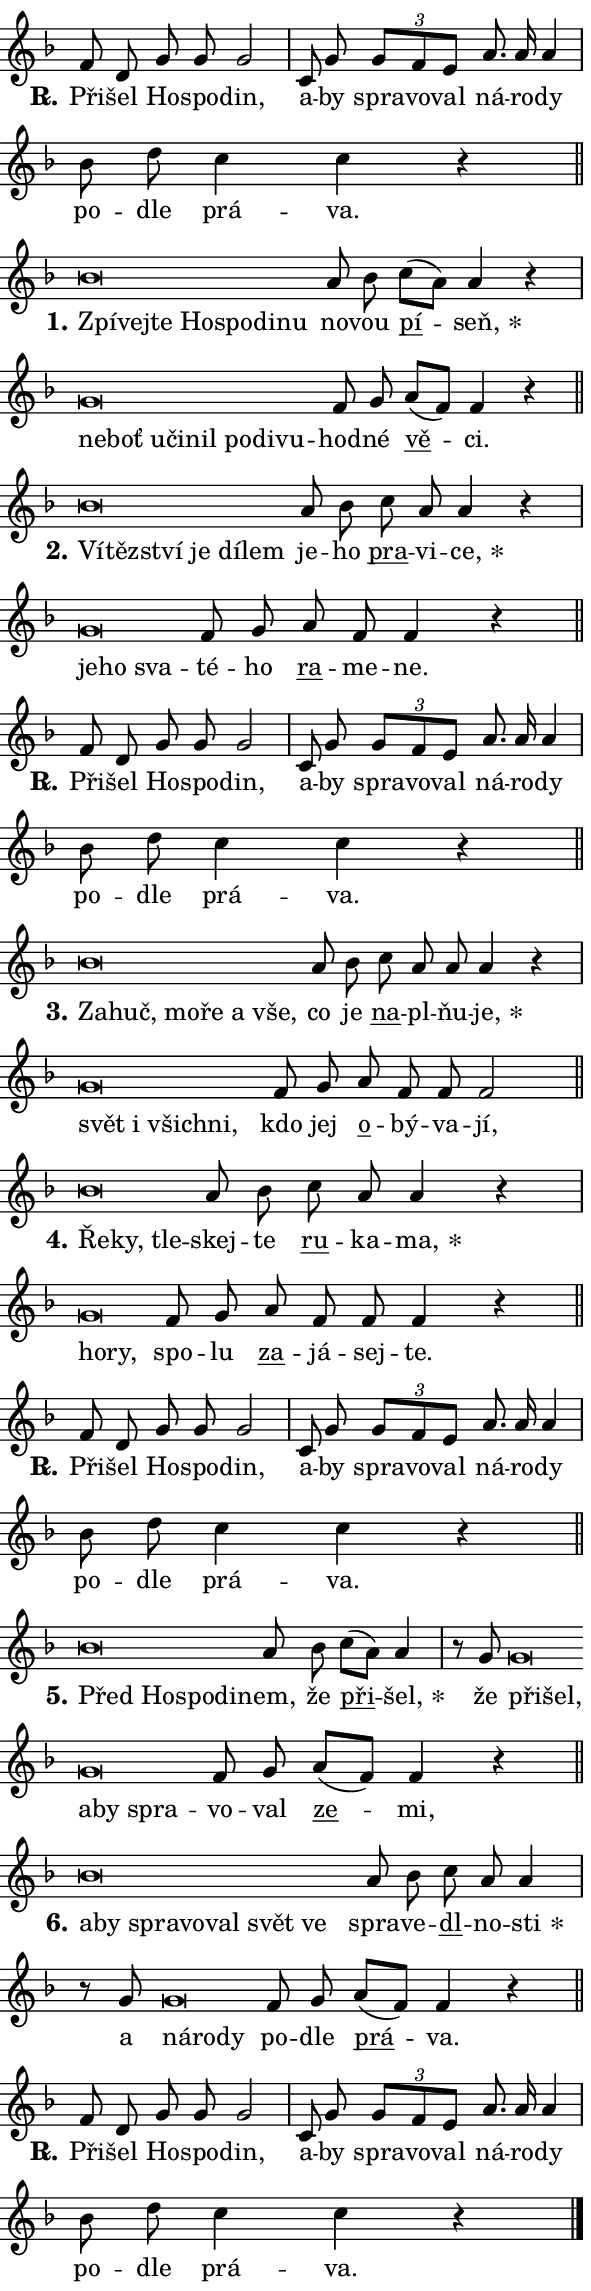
\version "2.24.0"
\header { tagline = "" }
\paper {
  indent = 0\cm
  top-margin = 0\cm
  right-margin = 0.13\cm % to fit lyric hyphens
  bottom-margin = 0\cm
  left-margin = 0\cm
  paper-width = 10\cm
  page-breaking = #ly:one-page-breaking
  system-system-spacing.basic-distance = #11
  score-system-spacing.basic-distance = #11
  ragged-last = ##f
}


%% Author: Thomas Morley
%% https://lists.gnu.org/archive/html/lilypond-user/2020-05/msg00002.html
#(define (line-position grob)
"Returns position of @var[grob} in current system:
   @code{'start}, if at first time-step
   @code{'end}, if at last time-step
   @code{'middle} otherwise
"
  (let* ((col (ly:item-get-column grob))
         (ln (ly:grob-object col 'left-neighbor))
         (rn (ly:grob-object col 'right-neighbor))
         (col-to-check-left (if (ly:grob? ln) ln col))
         (col-to-check-right (if (ly:grob? rn) rn col))
         (break-dir-left
           (and
             (ly:grob-property col-to-check-left 'non-musical #f)
             (ly:item-break-dir col-to-check-left)))
         (break-dir-right
           (and
             (ly:grob-property col-to-check-right 'non-musical #f)
             (ly:item-break-dir col-to-check-right))))
        (cond ((eqv? 1 break-dir-left) 'start)
              ((eqv? -1 break-dir-right) 'end)
              (else 'middle))))

#(define (tranparent-at-line-position vctor)
  (lambda (grob)
  "Relying on @code{line-position} select the relevant enry from @var{vctor}.
Used to determine transparency,"
    (case (line-position grob)
      ((end) (not (vector-ref vctor 0)))
      ((middle) (not (vector-ref vctor 1)))
      ((start) (not (vector-ref vctor 2))))))

noteHeadBreakVisibility =
#(define-music-function (break-visibility)(vector?)
"Makes @code{NoteHead}s transparent relying on @var{break-visibility}"
#{
  \override NoteHead.transparent =
    #(tranparent-at-line-position break-visibility)
#})

#(define delete-ledgers-for-transparent-note-heads
  (lambda (grob)
    "Reads whether a @code{NoteHead} is transparent.
If so this @code{NoteHead} is removed from @code{'note-heads} from
@var{grob}, which is supposed to be @code{LedgerLineSpanner}.
As a result ledgers are not printed for this @code{NoteHead}"
    (let* ((nhds-array (ly:grob-object grob 'note-heads))
           (nhds-list
             (if (ly:grob-array? nhds-array)
                 (ly:grob-array->list nhds-array)
                 '()))
           ;; Relies on the transparent-property being done before
           ;; Staff.LedgerLineSpanner.after-line-breaking is executed.
           ;; This is fragile ...
           (to-keep
             (remove
               (lambda (nhd)
                 (ly:grob-property nhd 'transparent #f))
               nhds-list)))
      ;; TODO find a better method to iterate over grob-arrays, similiar
      ;; to filter/remove etc for lists
      ;; For now rebuilt from scratch
      (set! (ly:grob-object grob 'note-heads)  '())
      (for-each
        (lambda (nhd)
          (ly:pointer-group-interface::add-grob grob 'note-heads nhd))
        to-keep))))

squashNotes = {
  \override NoteHead.X-extent = #'(-0.2 . 0.2)
  \override NoteHead.Y-extent = #'(-0.75 . 0)
  \override NoteHead.stencil =
    #(lambda (grob)
       (let ((pos (ly:grob-property grob 'staff-position)))
         (begin
           (if (< pos -7) (display "ERROR: Lower brevis then expected\n") (display ""))
           (if (<= pos -6) ly:text-interface::print ly:note-head::print))))
}
unSquashNotes = {
  \revert NoteHead.X-extent
  \revert NoteHead.Y-extent
  \revert NoteHead.stencil
}

hideNotes = \noteHeadBreakVisibility #begin-of-line-visible
unHideNotes = \noteHeadBreakVisibility #all-visible

% work-around for resetting accidentals
% https://lilypond.org/doc/v2.23/Documentation/notation/displaying-rhythms#unmetered-music
cadenzaMeasure = {
  \cadenzaOff
  \partial 1024 s1024
  \cadenzaOn
}

#(define-markup-command (accent layout props text) (markup?)
  "Underline accented syllable"
  (interpret-markup layout props
    #{\markup \override #'(offset . 4.3) \underline { #text }#}))

responsum = \markup \concat {
  "R" \hspace #-1.05 \path #0.1 #'((moveto 0 0.07) (lineto 0.9 0.8)) \hspace #0.05 "."
}

spaceSize = #0.6828661417322834 % exact space size for TeX Gyre Schola

\layout {
  \context {
    \Staff
    \remove "Time_signature_engraver"
    \override LedgerLineSpanner.after-line-breaking = #delete-ledgers-for-transparent-note-heads
  }
  \context {
    \Lyrics {
      \override LyricSpace.minimum-distance = \spaceSize
      \override LyricText.font-name = #"TeX Gyre Schola"
      \override LyricText.font-size = 1
      \override StanzaNumber.font-name = #"TeX Gyre Schola Bold"
      \override StanzaNumber.font-size = 1
    }
  }
  \context {
    \Score 
    \override NoteHead.text =
      #(lambda (grob) 
        (let ((pos (ly:grob-property grob 'staff-position)))
          #{\markup {
            \combine
              \halign #-0.55 \raise #(if (= pos -6) 0 0.5) \override #'(thickness . 2) \draw-line #'(3.2 . 0)
              \musicglyph "noteheads.sM1"
          }#}))
  }
}

% magnetic-lyrics.ily
%
%   written by
%     Jean Abou Samra <jean@abou-samra.fr>
%     Werner Lemberg <wl@gnu.org>
%
%   adapted by
%     Jiri Hon <jiri.hon@gmail.com>
%
% Version 2022-Apr-15

% https://www.mail-archive.com/lilypond-user@gnu.org/msg149350.html

#(define (Left_hyphen_pointer_engraver context)
   "Collect syllable-hyphen-syllable occurrences in lyrics and store
them in properties.  This engraver only looks to the left.  For
example, if the lyrics input is @code{foo -- bar}, it does the
following.

@itemize @bullet
@item
Set the @code{text} property of the @code{LyricHyphen} grob between
@q{foo} and @q{bar} to @code{foo}.

@item
Set the @code{left-hyphen} property of the @code{LyricText} grob with
text @q{foo} to the @code{LyricHyphen} grob between @q{foo} and
@q{bar}.
@end itemize

Use this auxiliary engraver in combination with the
@code{lyric-@/text::@/apply-@/magnetic-@/offset!} hook."
   (let ((hyphen #f)
         (text #f))
     (make-engraver
      (acknowledgers
       ((lyric-syllable-interface engraver grob source-engraver)
        (set! text grob)))
      (end-acknowledgers
       ((lyric-hyphen-interface engraver grob source-engraver)
        ;(when (not (grob::has-interface grob 'lyric-space-interface))
          (set! hyphen grob)));)
      ((stop-translation-timestep engraver)
       (when (and text hyphen)
         (ly:grob-set-object! text 'left-hyphen hyphen))
       (set! text #f)
       (set! hyphen #f)))))

#(define (lyric-text::apply-magnetic-offset! grob)
   "If the space between two syllables is less than the value in
property @code{LyricText@/.details@/.squash-threshold}, move the right
syllable to the left so that it gets concatenated with the left
syllable.

Use this function as a hook for
@code{LyricText@/.after-@/line-@/breaking} if the
@code{Left_@/hyphen_@/pointer_@/engraver} is active."
   (let ((hyphen (ly:grob-object grob 'left-hyphen #f)))
     (when hyphen
       (let ((left-text (ly:spanner-bound hyphen LEFT)))
         (when (grob::has-interface left-text 'lyric-syllable-interface)
           (let* ((common (ly:grob-common-refpoint grob left-text X))
                  (this-x-ext (ly:grob-extent grob common X))
                  (left-x-ext
                   (begin
                     ;; Trigger magnetism for left-text.
                     (ly:grob-property left-text 'after-line-breaking)
                     (ly:grob-extent left-text common X)))
                  ;; `delta` is the gap width between two syllables.
                  (delta (- (interval-start this-x-ext)
                            (interval-end left-x-ext)))
                  (details (ly:grob-property grob 'details))
                  (threshold (assoc-get 'squash-threshold details 0.2)))
             (when (< delta threshold)
               (let* (;; We have to manipulate the input text so that
                      ;; ligatures crossing syllable boundaries are not
                      ;; disabled.  For languages based on the Latin
                      ;; script this is essentially a beautification.
                      ;; However, for non-Western scripts it can be a
                      ;; necessity.
                      (lt (ly:grob-property left-text 'text))
                      (rt (ly:grob-property grob 'text))
                      (is-space (grob::has-interface hyphen 'lyric-space-interface))
                      (space (if is-space " " ""))
                      (extra-delta (if is-space spaceSize 0))
                      ;; Append new syllable.
                      (ltrt-space (if (and (string? lt) (string? rt))
                                (string-append lt space rt)
                                (make-concat-markup (list lt space rt))))
                      ;; Right-align `ltrt` to the right side.
                      (ltrt-space-markup (grob-interpret-markup
                               grob
                               (make-translate-markup
                                (cons (interval-length this-x-ext) 0)
                                (make-right-align-markup ltrt-space)))))
                 (begin
                   ;; Don't print `left-text`.
                   (ly:grob-set-property! left-text 'stencil #f)
                   ;; Set text and stencil (which holds all collected
                   ;; syllables so far) and shift it to the left.
                   (ly:grob-set-property! grob 'text ltrt-space)
                   (ly:grob-set-property! grob 'stencil ltrt-space-markup)
                   (ly:grob-translate-axis! grob (- (- delta extra-delta)) X))))))))))


#(define (lyric-hyphen::displace-bounds-first grob)
   ;; Make very sure this callback isn't triggered too early.
   (let ((left (ly:spanner-bound grob LEFT))
         (right (ly:spanner-bound grob RIGHT)))
     (ly:grob-property left 'after-line-breaking)
     (ly:grob-property right 'after-line-breaking)
     (ly:lyric-hyphen::print grob)))

squashThreshold = #0.4

\layout {
  \context {
    \Lyrics
    \consists #Left_hyphen_pointer_engraver
    \override LyricText.after-line-breaking =
      #lyric-text::apply-magnetic-offset!
    \override LyricHyphen.stencil = #lyric-hyphen::displace-bounds-first
    \override LyricText.details.squash-threshold = \squashThreshold
    \override LyricHyphen.minimum-distance = 0
    \override LyricHyphen.minimum-length = \squashThreshold
  }
}

squashText = \override LyricText.details.squash-threshold = 9999
unSquashText = \override LyricText.details.squash-threshold = \squashThreshold

leftText = \override LyricText.self-alignment-X = #LEFT
unLeftText = \revert LyricText.self-alignment-X

starOffset = #(lambda (grob) 
                (let ((x_offset (ly:self-alignment-interface::aligned-on-x-parent grob)))
                  (if (= x_offset 0) 0 (+ x_offset 1.2))))

star = #(define-music-function (syllable)(string?)
"Append star separator at the end of a syllable"
#{
  \once \override LyricText.X-offset = #starOffset
  \lyricmode { \markup {
    #syllable
    \override #'((font-name . "TeX Gyre Schola Bold")) \hspace #0.2 \lower #0.65 \larger "*"
  } }
#})

starAccent = #(define-music-function (syllable)(string?)
"Append star separator at the end of a syllable and make accent"
#{
  \once \override LyricText.X-offset = #starOffset
  \lyricmode { \markup {
    \accent #syllable
    \override #'((font-name . "TeX Gyre Schola Bold")) \hspace #0.2 \lower #0.65 \larger "*"
  } }
#})

breath = #(define-music-function (syllable)(string?)
"Append breathing indicator at the end of a syllable"
#{
  \lyricmode { \markup { #syllable "+" } }
#})

optionalBreath = #(define-music-function (syllable)(string?)
"Append optional breathing indicator at the end of a syllable"
#{
  \lyricmode { \markup { #syllable "(+)" } }
#})


\score {
    <<
        \new Voice = "melody" { \cadenzaOn \key f \major \relative { f'8 d g g g2 \cadenzaMeasure \bar "|" c,8 g' \tuplet 3/2 { g[ f e] } a8. a16 a4 \cadenzaMeasure \bar "|" bes8 d c4 c r \cadenzaMeasure \bar "||" \break } }
        \new Lyrics \lyricsto "melody" { \lyricmode { \set stanza = \responsum
Při -- šel Ho -- spo -- din, a -- by spra -- vo -- val ná -- ro -- dy po -- dle prá -- va. } }
    >>
    \layout {}
}

\score {
    <<
        \new Voice = "melody" { \cadenzaOn \key f \major \relative { \squashNotes bes'\breve*1/16 \hideNotes \breve*1/16 \bar "" \breve*1/16 \bar "" \breve*1/16 \bar "" \breve*1/16 \bar "" \breve*1/16 \breve*1/16 \bar "" \unHideNotes \unSquashNotes a8 bes \bar "" c[( a)] a4 r \cadenzaMeasure \bar "|" \squashNotes g\breve*1/16 \hideNotes \breve*1/16 \bar "" \breve*1/16 \bar "" \breve*1/16 \bar "" \breve*1/16 \bar "" \breve*1/16 \bar "" \breve*1/16 \breve*1/16 \bar "" \unHideNotes \unSquashNotes f8 g \bar "" a[( f)] f4 r \cadenzaMeasure \bar "||" \break } }
        \new Lyrics \lyricsto "melody" { \lyricmode { \set stanza = "1."
\leftText Zpí -- \squashText vej -- te Ho -- spo -- di -- nu \unLeftText \unSquashText no -- vou \markup \accent pí -- \star seň, \leftText ne -- \squashText boť u -- či -- nil po -- di -- vu -- \unLeftText \unSquashText hod -- né \markup \accent vě -- ci. } }
    >>
    \layout {}
}

\score {
    <<
        \new Voice = "melody" { \cadenzaOn \key f \major \relative { \squashNotes bes'\breve*1/16 \hideNotes \breve*1/16 \bar "" \breve*1/16 \bar "" \breve*1/16 \bar "" \breve*1/16 \breve*1/16 \bar "" \unHideNotes \unSquashNotes a8 bes \bar "" c a a4 r \cadenzaMeasure \bar "|" \squashNotes g\breve*1/16 \hideNotes \breve*1/16 \breve*1/16 \bar "" \unHideNotes \unSquashNotes f8 g \bar "" a f f4 r \cadenzaMeasure \bar "||" \break } }
        \new Lyrics \lyricsto "melody" { \lyricmode { \set stanza = "2."
\leftText Ví -- \squashText těz -- ství je dí -- lem \unLeftText \unSquashText je -- ho \markup \accent pra -- vi -- \star ce, \leftText je -- \squashText ho sva -- \unLeftText \unSquashText té -- ho \markup \accent ra -- me -- ne. } }
    >>
    \layout {}
}

\score {
    <<
        \new Voice = "melody" { \cadenzaOn \key f \major \relative { f'8 d g g g2 \cadenzaMeasure \bar "|" c,8 g' \tuplet 3/2 { g[ f e] } a8. a16 a4 \cadenzaMeasure \bar "|" bes8 d c4 c r \cadenzaMeasure \bar "||" \break } }
        \new Lyrics \lyricsto "melody" { \lyricmode { \set stanza = \responsum
Při -- šel Ho -- spo -- din, a -- by spra -- vo -- val ná -- ro -- dy po -- dle prá -- va. } }
    >>
    \layout {}
}

\score {
    <<
        \new Voice = "melody" { \cadenzaOn \key f \major \relative { \squashNotes bes'\breve*1/16 \hideNotes \breve*1/16 \bar "" \breve*1/16 \bar "" \breve*1/16 \bar "" \breve*1/16 \breve*1/16 \bar "" \unHideNotes \unSquashNotes a8 bes \bar "" c a a a4 r \cadenzaMeasure \bar "|" \squashNotes g\breve*1/16 \hideNotes \breve*1/16 \bar "" \breve*1/16 \breve*1/16 \bar "" \unHideNotes \unSquashNotes f8 g \bar "" a f f f2 \cadenzaMeasure \bar "||" \break } }
        \new Lyrics \lyricsto "melody" { \lyricmode { \set stanza = "3."
\leftText Za -- \squashText huč, mo -- ře a vše, \unLeftText \unSquashText co je \markup \accent na -- pl -- ňu -- \star je, \leftText svět \squashText i všich -- ni, \unLeftText \unSquashText kdo jej \markup \accent o -- bý -- va -- jí, } }
    >>
    \layout {}
}

\score {
    <<
        \new Voice = "melody" { \cadenzaOn \key f \major \relative { \squashNotes bes'\breve*1/16 \hideNotes \breve*1/16 \breve*1/16 \bar "" \unHideNotes \unSquashNotes a8 bes \bar "" c a a4 r \cadenzaMeasure \bar "|" \squashNotes g\breve*1/16 \hideNotes \breve*1/16 \bar "" \unHideNotes \unSquashNotes f8 g \bar "" a f f f4 r \cadenzaMeasure \bar "||" \break } }
        \new Lyrics \lyricsto "melody" { \lyricmode { \set stanza = "4."
\leftText Ře -- \squashText ky, tle -- \unLeftText \unSquashText skej -- te \markup \accent ru -- ka -- \star ma, \leftText ho -- \squashText ry, \unLeftText \unSquashText spo -- lu \markup \accent za -- já -- sej -- te. } }
    >>
    \layout {}
}

\score {
    <<
        \new Voice = "melody" { \cadenzaOn \key f \major \relative { f'8 d g g g2 \cadenzaMeasure \bar "|" c,8 g' \tuplet 3/2 { g[ f e] } a8. a16 a4 \cadenzaMeasure \bar "|" bes8 d c4 c r \cadenzaMeasure \bar "||" \break } }
        \new Lyrics \lyricsto "melody" { \lyricmode { \set stanza = \responsum
Při -- šel Ho -- spo -- din, a -- by spra -- vo -- val ná -- ro -- dy po -- dle prá -- va. } }
    >>
    \layout {}
}

\score {
    <<
        \new Voice = "melody" { \cadenzaOn \key f \major \relative { \squashNotes bes'\breve*1/16 \hideNotes \breve*1/16 \bar "" \breve*1/16 \breve*1/16 \bar "" \unHideNotes \unSquashNotes a8 bes \bar "" c[( a)] a4 \cadenzaMeasure \bar "|" r8 g8 \squashNotes g\breve*1/16 \hideNotes \breve*1/16 \bar "" \breve*1/16 \bar "" \breve*1/16 \breve*1/16 \bar "" \unHideNotes \unSquashNotes f8 g \bar "" a[( f)] f4 r \cadenzaMeasure \bar "||" \break } }
        \new Lyrics \lyricsto "melody" { \lyricmode { \set stanza = "5."
\leftText Před \squashText Ho -- spo -- di -- \unLeftText \unSquashText nem, že \markup \accent při -- \star šel, že \leftText při -- \squashText šel, a -- by spra -- \unLeftText \unSquashText vo -- val \markup \accent ze -- mi, } }
    >>
    \layout {}
}

\score {
    <<
        \new Voice = "melody" { \cadenzaOn \key f \major \relative { \squashNotes bes'\breve*1/16 \hideNotes \breve*1/16 \bar "" \breve*1/16 \bar "" \breve*1/16 \bar "" \breve*1/16 \bar "" \breve*1/16 \breve*1/16 \bar "" \unHideNotes \unSquashNotes a8 bes \bar "" c a a4 \cadenzaMeasure \bar "|" r8 g8 \squashNotes g\breve*1/16 \hideNotes \breve*1/16 \breve*1/16 \bar "" \unHideNotes \unSquashNotes f8 g \bar "" a[( f)] f4 r \cadenzaMeasure \bar "||" \break } }
        \new Lyrics \lyricsto "melody" { \lyricmode { \set stanza = "6."
\leftText a -- \squashText by spra -- vo -- val svět ve \unLeftText \unSquashText spra -- ve -- \markup \accent dl -- no -- \star sti a \leftText ná -- \squashText ro -- dy \unLeftText \unSquashText po -- dle \markup \accent prá -- va. } }
    >>
    \layout {}
}

\score {
    <<
        \new Voice = "melody" { \cadenzaOn \key f \major \relative { f'8 d g g g2 \cadenzaMeasure \bar "|" c,8 g' \tuplet 3/2 { g[ f e] } a8. a16 a4 \cadenzaMeasure \bar "|" bes8 d c4 c r \cadenzaMeasure \bar "||" \break } \bar "|." }
        \new Lyrics \lyricsto "melody" { \lyricmode { \set stanza = \responsum
Při -- šel Ho -- spo -- din, a -- by spra -- vo -- val ná -- ro -- dy po -- dle prá -- va. } }
    >>
    \layout {}
}
